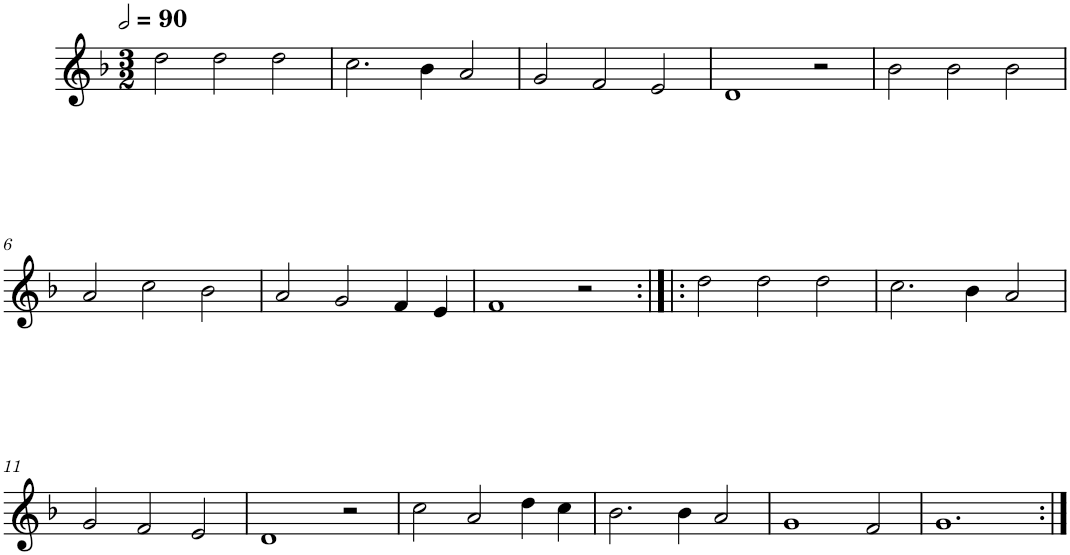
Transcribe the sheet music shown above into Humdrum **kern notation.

**kern
*part1
*staff1
*I"Quatre parties
*clefG2
*k[b-]
*M3/2
*MM180
=1
2dd\
2dd\
2dd\
=2
2.cc\
4b-\
2a/
=3
2g/
2f/
2e/
=4
1d
2r
=5
2b-\
2b-\
2b-\
!!LO:LB:g=z
=6
2a/
2cc\
2b-\
=7
2a/
2g/
4f/
4e/
=8
1f
2r
=9:|!|:
2dd\
2dd\
2dd\
=10
2.cc\
4b-\
2a/
!!LO:LB:g=z
=11
2g/
2f/
2e/
=12
1d
2r
=13
2cc\
2a/
4dd\
4cc\
=14
2.b-\
4b-\
2a/
=15
1g
2f/
=16
1.g
=:|!
*-
